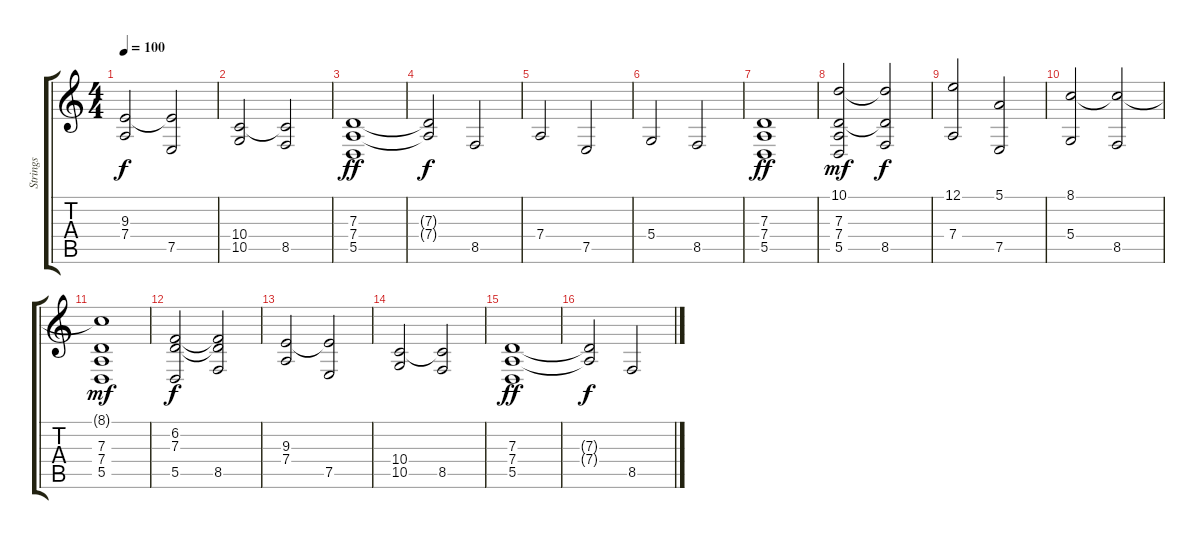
\track ("Strings" "Strings") {instrument stringensemble1}
\staff {score tabs}
\tuning (E4 B3 G3 D3 A2 E2) {hide}
\ts (4 4)
\tempo 100
\clef g2
\ks c
(9.3 7.4).2{dy f} (9.3{t} 7.5).2 |
(10.4 10.5).2 (10.4{t} 8.5).2 |
(7.3 7.4 5.5).1{dy ff} |
(7.3{t} 7.4{t}).2{dy f} 8.5.2 |
7.4.2 7.5.2 |
5.4.2 8.5.2 |
(7.3 7.4 5.5).1{dy ff} |
(10.1 7.3 7.4 5.5).2{dy mf} (10.1{t} 7.3{t} 8.5).2{dy f} |
(12.1 7.4).2 (5.1 7.5).2 |
(8.1 5.4).2 (8.1{t} 8.5).2 |
(8.1{t} 7.3 7.4 5.5).1{dy mf} |
(6.2 7.3 5.5).2{dy f} (6.2{t} 7.3{t} 8.5).2 |
(9.3 7.4).2 (9.3{t} 7.5).2 |
(10.4 10.5).2 (10.4{t} 8.5).2 |
(7.3 7.4 5.5).1{dy ff} |
(7.3{t} 7.4{t}).2{dy f} 8.5.2
